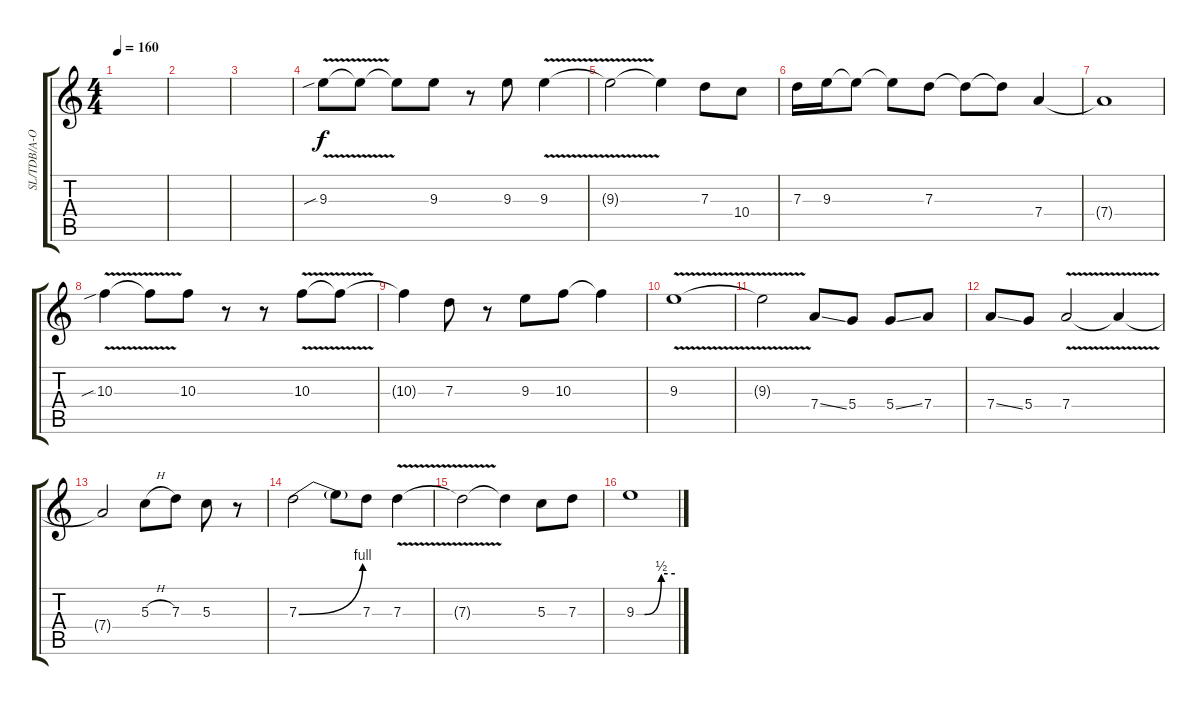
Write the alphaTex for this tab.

\track ("SL/TDB/A-O" "SL/TDB/A-O") {instrument distortionguitar}
\staff {score tabs}
\tuning (E4 B3 G3 D3 A2 E2) {hide}
\ts (4 4)
\tempo 160
\clef g2
\ks c
|
|
|
9.3{v sib}.8 9.3{t}.8 9.3{t}.8 9.3.8 r.8 9.3.8 9.3{v}.4 |
9.3{t}.2 9.3{t}.4 7.3.8 10.4.8 |
7.3.16 9.3.16 9.3{t}.8 9.3{t}.8 7.3.8 7.3{t}.8 7.3{t}.8 7.4.4 |
7.4{t}.1 |
10.3{v sib}.4 10.3{t}.8 10.3.8 r.8 r.8 10.3{v}.8 10.3{t}.8 |
10.3{t}.4 7.3.8 r.8 9.3.8 10.3.8 10.3{t}.4 |
9.3{v}.1 |
9.3{t}.2 7.4{ss}.8 5.4.8 5.4{ss}.8 7.4.8 |
7.4{ss}.8 5.4.8 7.4{v}.2 7.4{t}.4 |
7.4{t}.2 5.3{h}.8 7.3.8 5.3.8 r.8 |
7.3{be (bend 0 0 60 4)}.2 7.3{t}.8 7.3.8 7.3{v}.4 |
7.3{t}.2 7.3{t}.4 5.3.8 7.3.8 |
9.3{be (custom 0 0 13 0 39 2 60 2)}.1
